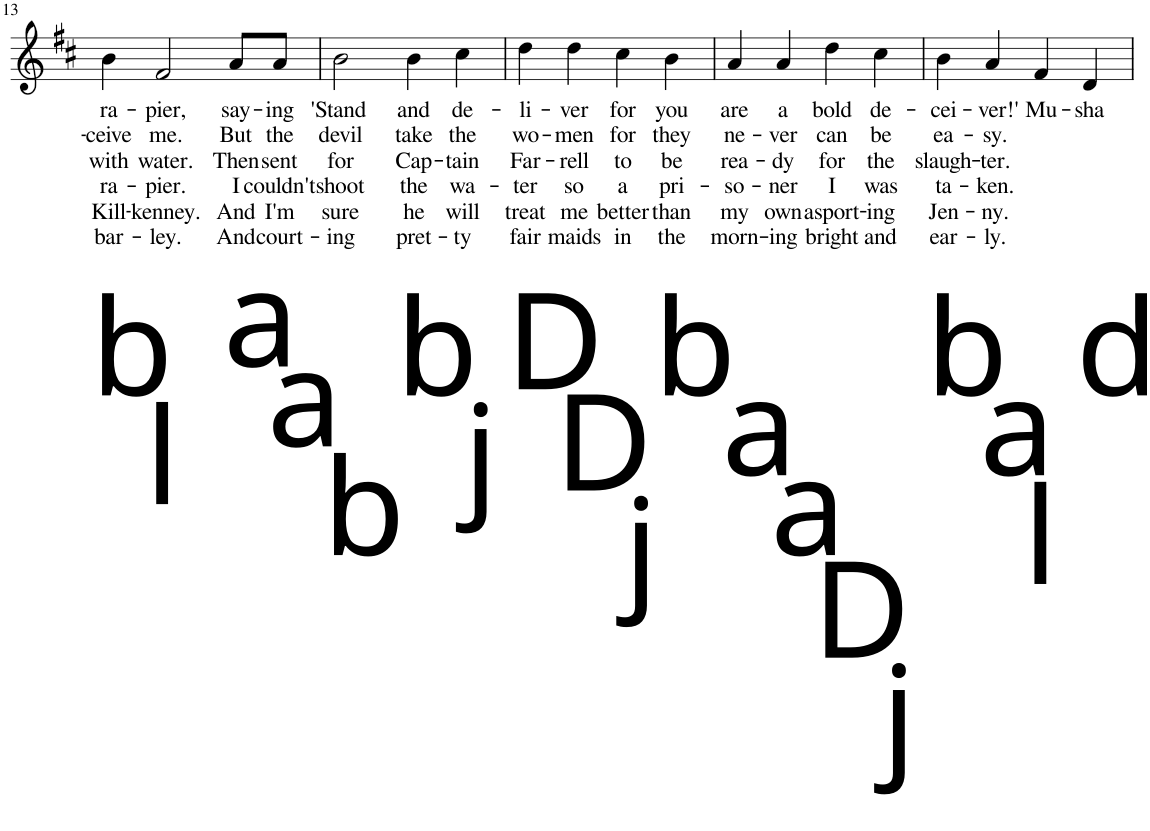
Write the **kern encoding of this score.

**kern	**text	**text	**text	**text	**text	**text
*part1	*part1	*part1	*part1	*part1	*part1	*part1
*staff1	*staff1	*staff1	*staff1	*staff1	*staff1	*staff1
*I"Irish Flute	*	*	*	*	*	*
*I'Ir. Fl.	*	*	*	*	*	*
!!LO:PB:g=z
*clefG2	*	*	*	*	*	*
*k[f#c#]	*	*	*	*	*	*
*M4/4	*	*	*	*	*	*
=13	=13	=13	=13	=13	=13	=13
!LO:TX:b:t=b	!	!	!	!	!	!
!	!LO:LY:b	!LO:LY:b	!LO:LY:b	!LO:LY:b	!LO:LY:b	!LO:LY:b
4b\	ra-	-ceive	with	ra-	Kill-	bar-
!LO:TX:b:t=l	!	!	!	!	!	!
!	!LO:LY:b	!LO:LY:b	!LO:LY:b	!LO:LY:b	!LO:LY:b	!LO:LY:b
2f#/	-pier,	me.	water.	-pier.	-kenney.	-ley.
!LO:TX:b:t=a	!	!	!	!	!	!
!	!LO:LY:b	!LO:LY:b	!LO:LY:b	!LO:LY:b	!LO:LY:b	!LO:LY:b
8a/L	say-	But	Then	I	And	And
!LO:TX:b:t=a	!	!	!	!	!	!
!	!LO:LY:b	!LO:LY:b	!LO:LY:b	!LO:LY:b	!LO:LY:b	!LO:LY:b
8a/J	-ing	the	sent	couldn't	I'm	court-
=14	=14	=14	=14	=14	=14	=14
!LO:TX:b:t=b	!	!	!	!	!	!
!	!LO:LY:b	!LO:LY:b	!LO:LY:b	!LO:LY:b	!LO:LY:b	!LO:LY:b
2b\	'Stand	devil	for	shoot	sure	-ing
!LO:TX:b:t=b	!	!	!	!	!	!
!	!LO:LY:b	!LO:LY:b	!LO:LY:b	!LO:LY:b	!LO:LY:b	!LO:LY:b
4b\	and	take	Cap-	the	he	pret-
!LO:TX:b:t=j	!	!	!	!	!	!
!	!LO:LY:b	!LO:LY:b	!LO:LY:b	!LO:LY:b	!LO:LY:b	!LO:LY:b
4cc#\	de-	the	-tain	wa-	will	-ty
=15	=15	=15	=15	=15	=15	=15
!LO:TX:b:t=D	!	!	!	!	!	!
!	!LO:LY:b	!LO:LY:b	!LO:LY:b	!LO:LY:b	!LO:LY:b	!LO:LY:b
4dd\	-li-	wo-	Far-	-ter	treat	fair
!LO:TX:b:t=D	!	!	!	!	!	!
!	!LO:LY:b	!LO:LY:b	!LO:LY:b	!LO:LY:b	!LO:LY:b	!LO:LY:b
4dd\	-ver	-men	-rell	so	me	maids
!LO:TX:b:t=j	!	!	!	!	!	!
!	!LO:LY:b	!LO:LY:b	!LO:LY:b	!LO:LY:b	!LO:LY:b	!LO:LY:b
4cc#\	for	for	to	a	better	in
!LO:TX:b:t=b	!	!	!	!	!	!
!	!LO:LY:b	!LO:LY:b	!LO:LY:b	!LO:LY:b	!LO:LY:b	!LO:LY:b
4b\	you	they	be	pri-	than	the
=16	=16	=16	=16	=16	=16	=16
!LO:TX:b:t=a	!	!	!	!	!	!
!	!LO:LY:b	!LO:LY:b	!LO:LY:b	!LO:LY:b	!LO:LY:b	!LO:LY:b
4a/	are	ne-	rea-	-so-	my	morn-
!LO:TX:b:t=a	!	!	!	!	!	!
!	!LO:LY:b	!LO:LY:b	!LO:LY:b	!LO:LY:b	!LO:LY:b	!LO:LY:b
4a/	a	-ver	-dy	-ner	own	-ing
!LO:TX:b:t=D	!	!	!	!	!	!
!	!LO:LY:b	!LO:LY:b	!LO:LY:b	!LO:LY:b	!LO:LY:b	!LO:LY:b
4dd\	bold	can	for	I	asport-	bright
!LO:TX:b:t=j	!	!	!	!	!	!
!	!LO:LY:b	!LO:LY:b	!LO:LY:b	!LO:LY:b	!LO:LY:b	!LO:LY:b
4cc#\	de-	be	the	was	-ing	and
=17	=17	=17	=17	=17	=17	=17
!LO:TX:b:t=b	!	!	!	!	!	!
!	!LO:LY:b	!LO:LY:b	!LO:LY:b	!LO:LY:b	!LO:LY:b	!LO:LY:b
4b\	-cei-	ea-	slaugh-	ta-	Jen-	ear-
!LO:TX:b:t=a	!	!	!	!	!	!
!	!LO:LY:b	!LO:LY:b	!LO:LY:b	!LO:LY:b	!LO:LY:b	!LO:LY:b
4a/	-ver!'	-sy.	-ter.	-ken.	-ny.	-ly.
!LO:TX:b:t=l	!	!	!	!	!	!
!	!LO:LY:b	!	!	!	!	!
4f#/	Mu-	.	.	.	.	.
!LO:TX:b:t=d	!	!	!	!	!	!
!	!LO:LY:b	!	!	!	!	!
4d/	-sha	.	.	.	.	.
=	=	=	=	=	=	=
*-	*-	*-	*-	*-	*-	*-
